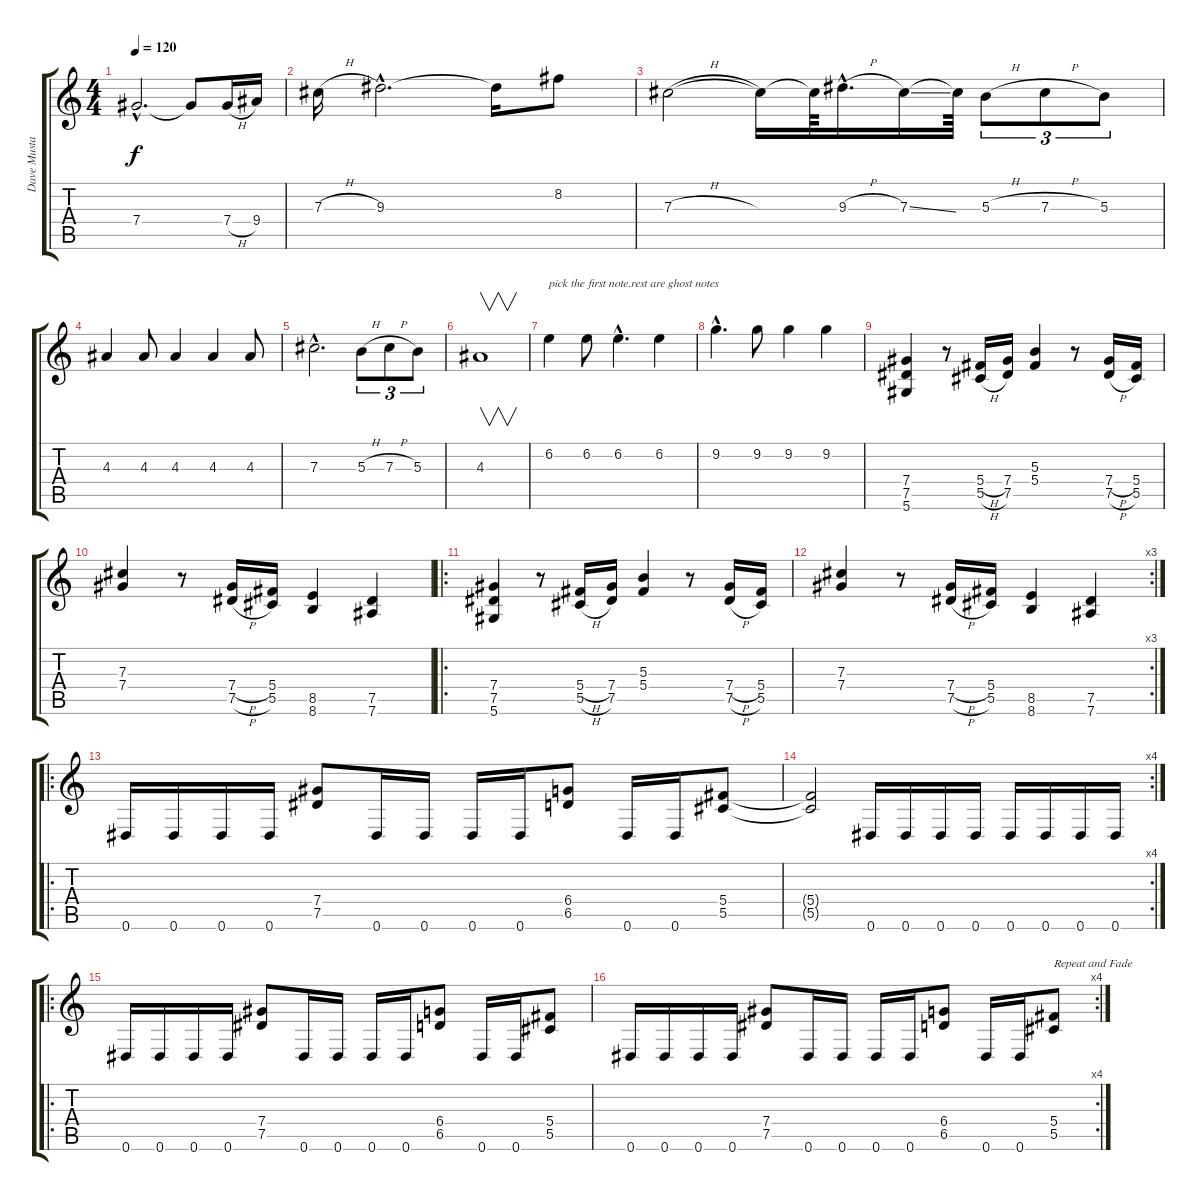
\track ("Dave Mustaine (Gtr 1)" "Dave Musta") {instrument distortionguitar}
\staff {score tabs}
\tuning (Eb4 Bb3 Gb3 Db3 Ab2 Eb2) {hide}
\ts (4 4)
\tempo 120
\clef g2
\ks c
7.4{hac}.2{d dy f} 7.4{t}.8 7.4{h}.16 9.4.16 |
7.3{h}.16 9.3{hac}.2{d} 9.3{t}.16 8.2.8 |
7.3{h}.2 7.3{t}.16 7.3{t}.64 9.3{h hac}.16{d} 7.3{ss}.16 7.3{t}.64 5.3{h}.8{tu (3 2)} 7.3{h}.8{tu (3 2)} 5.3.8{tu (3 2)} |
4.3.4 4.3.8 4.3.4 4.3.4 4.3.8 |
7.3{hac}.2{d} 5.3{h}.8{tu (3 2)} 7.3{h}.8{tu (3 2)} 5.3.8{tu (3 2)} |
4.3.1{v} |
6.2.4{txt "pick the first note.rest are ghost notes"} 6.2.8 6.2{hac}.4{d} 6.2.4 |
9.2{hac}.4{d} 9.2.8 9.2.4 9.2.4 |
(7.4 7.5 5.6).4 r.8 (5.4{h} 5.5{h}).16 (7.4 7.5).16 (5.3 5.4).4 r.8 (7.4{h} 7.5{h}).16 (5.4 5.5).16 |
(7.3 7.4).4 r.8 (7.4{h} 7.5{h}).16 (5.4 5.5).16 (8.5 8.6).4 (7.5 7.6).4 |
\ro
(7.4 7.5 5.6).4 r.8 (5.4{h} 5.5{h}).16 (7.4 7.5).16 (5.3 5.4).4 r.8 (7.4{h} 7.5{h}).16 (5.4 5.5).16 |
\rc 3
(7.3 7.4).4 r.8 (7.4{h} 7.5{h}).16 (5.4 5.5).16 (8.5 8.6).4 (7.5 7.6).4 |
\ro
0.6.16 0.6.16 0.6.16 0.6.16 (7.4 7.5).8 0.6.16 0.6.16 0.6.16 0.6.16 (6.4 6.5).8 0.6.16 0.6.16 (5.4 5.5).8 |
\rc 4
(5.4{t} 5.5{t}).2 0.6.16 0.6.16 0.6.16 0.6.16 0.6.16 0.6.16 0.6.16 0.6.16 |
\ro
0.6.16 0.6.16 0.6.16 0.6.16 (7.4 7.5).8 0.6.16 0.6.16 0.6.16 0.6.16 (6.4 6.5).8 0.6.16 0.6.16 (5.4 5.5).8 |
\rc 4
0.6.16 0.6.16 0.6.16 0.6.16 (7.4 7.5).8 0.6.16 0.6.16 0.6.16 0.6.16 (6.4 6.5).8 0.6.16 0.6.16 (5.4 5.5).8{txt "Repeat and Fade"}
